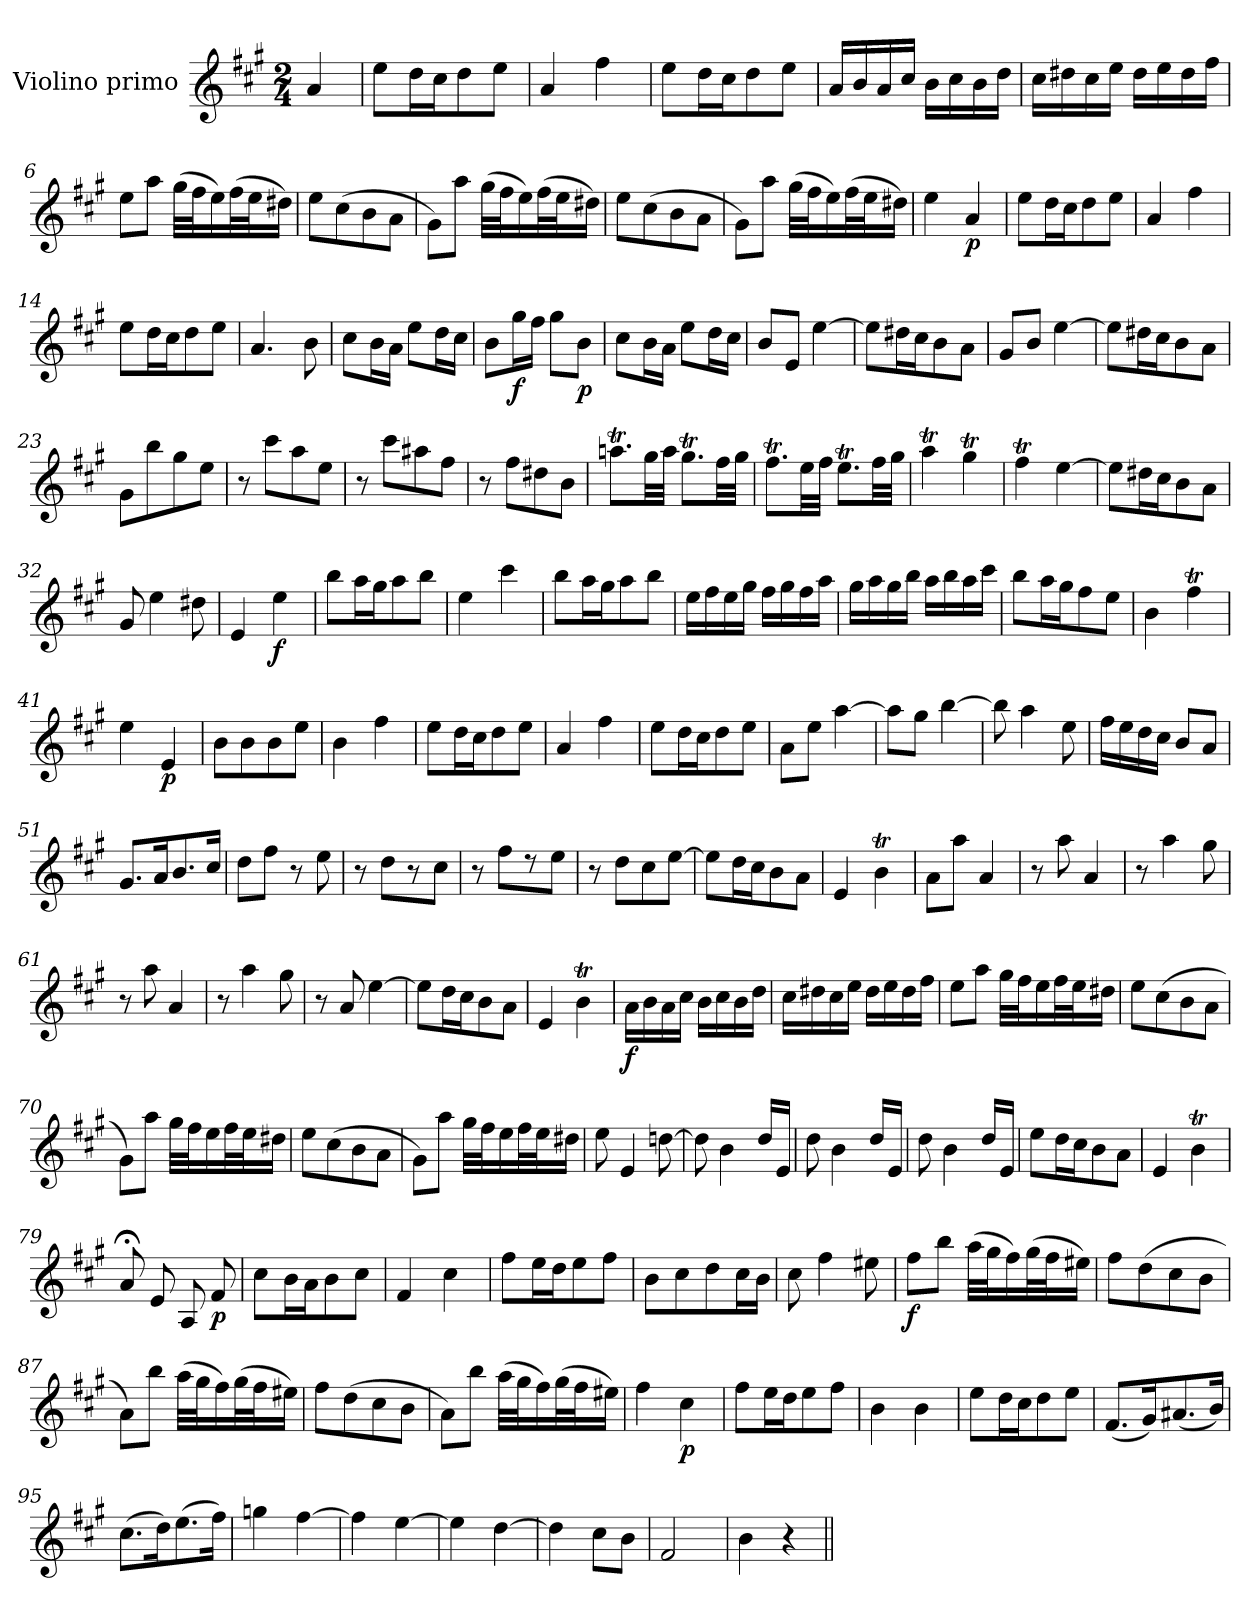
**kern	**dynam
*part1	*part1
*staff1	*staff1
*I"Violino primo	*
*I'Vln	*
*clefG2	*
*k[f#c#g#]	*
*M2/4	*
=	=
4a	Allegro
=1	=1
8eeL	.
16ddL	.
16cc#J	.
8dd	.
8eeJ	.
=2	=2
4a	.
4ff#	.
=3	=3
8eeL	.
16ddL	.
16cc#J	.
8dd	.
8eeJ	.
=4	=4
16a/LL	.
16b/	.
16a/	.
16cc#/JJ	.
16bLL	.
16cc#	.
16b	.
16ddJJ	.
=5	=5
16cc#LL	.
16dd#X	.
16cc#	.
16eeJJ	.
16dd#LL	.
16ee	.
16dd#	.
16ff#JJ	.
!!LO:LB:g=z
=6	=6
8eeL	.
8aaJ	.
(32gg#LLL	.
32ff#J	.
16ee)	.
(32ff#L	.
32eeJ	.
16dd#XJJ)	.
=7	=7
8eeL	.
(8cc#	.
8b	.
8aJ	.
=8	=8
8g#L)	.
8aaJ	.
(32gg#LLL	.
32ff#J	.
16ee)	.
(32ff#L	.
32eeJ	.
16dd#XJJ)	.
=9	=9
8eeL	.
(8cc#	.
8b	.
8aJ	.
=10	=10
8g#L)	.
8aaJ	.
(32gg#LLL	.
32ff#J	.
16ee)	.
(32ff#L	.
32eeJ	.
16dd#XJJ)	.
=11	=11
4ee	.
4a	p
!!LO:LB:g=z
=12	=12
8eeL	.
16ddL	.
16cc#J	.
8dd	.
8eeJ	.
=13	=13
4a	.
4ff#	.
=14	=14
8eeL	.
16ddL	.
16cc#J	.
8dd	.
8eeJ	.
=15	=15
4.a	.
8b	.
=16	=16
8cc#L	.
16bL	.
16aJJ	.
8eeL	.
16ddL	.
16cc#JJ	.
=17	=17
8bL	.
16gg#L	f
16ff#JJ	.
8gg#L	.
8bJ	p
=18	=18
8cc#L	.
16bL	.
16aJJ	.
8eeL	.
16ddL	.
16cc#JJ	.
!!LO:LB:g=z
=19	=19
8bL	.
8eJ	.
[4ee	.
=20	=20
8eeL]	.
16dd#XL	.
16cc#J	.
8b	.
8aJ	.
=21	=21
8g#L	.
8bJ	.
[4ee	.
=22	=22
8eeL]	.
16dd#XL	.
16cc#J	.
8b	.
8aJ	.
=23	=23
8g#L	.
8bb	.
8gg#	.
8eeJ	.
=24	=24
8r	.
8ccc#L	.
8aa	.
8eeJ	.
=25	=25
8r	.
8ccc#L	.
8aa#X	.
8ff#J	.
!!LO:LB:g=z
=26	=26
8r	.
8ff#L	.
8dd#X	.
8bJ	.
=27	=27
8.aanTL	.
32gg#LL	.
32aaJJJ	.
8.gg#tL	.
32ff#LL	.
32gg#JJJ	.
=28	=28
8.ff#TL	.
32eeLL	.
32ff#JJJ	.
8.eeTL	.
32ff#LL	.
32gg#JJJ	.
=29	=29
4aaT	.
4gg#t	.
=30	=30
4ff#T	.
[4ee	.
=31	=31
8eeL]	.
16dd#XL	.
16cc#J	.
8b	.
8aJ	.
=32	=32
8g#	.
4ee	.
8dd#X	.
!!LO:LB:g=z
=33	=33
4e	.
4ee	f
=34	=34
8bbL	.
16aaL	.
16gg#J	.
8aa	.
8bbJ	.
=35	=35
4ee	.
4ccc#	.
=36	=36
8bbL	.
16aaL	.
16gg#J	.
8aa	.
8bbJ	.
=37	=37
16eeLL	.
16ff#	.
16ee	.
16gg#JJ	.
16ff#LL	.
16gg#	.
16ff#	.
16aaJJ	.
=38	=38
16gg#LL	.
16aa	.
16gg#	.
16bbJJ	.
16aaLL	.
16bb	.
16aa	.
16ccc#JJ	.
!!LO:LB:g=z
=39	=39
8bbL	.
16aaL	.
16gg#J	.
8ff#	.
8eeJ	.
=40	=40
4b	.
4ff#T	.
=41	=41
4ee	.
4e	p
=42	=42
8bL	.
8b	.
8b	.
8eeJ	.
=43	=43
4b	.
4ff#	.
=44	=44
8eeL	.
16ddL	.
16cc#J	.
8dd	.
8eeJ	.
=45	=45
4a	.
4ff#	.
=46	=46
8eeL	.
16ddL	.
16cc#J	.
8dd	.
8eeJ	.
!!LO:LB:g=z
=47	=47
8aL	.
8eeJ	.
[4aa	.
=48	=48
8aaL]	.
8gg#J	.
[4bb	.
=49	=49
8bb]	.
4aa	.
8ee	.
=50	=50
16ff#LL	.
16ee	.
16dd	.
16cc#JJ	.
8bL	.
8aJ	.
=51	=51
8.g#L	.
16ak	.
8.b	.
16cc#Jk	.
=52	=52
8ddL	.
8ff#J	.
8r	.
8ee	.
=53	=53
8r	.
8ddL	.
8r	.
8cc#J	.
!!LO:LB:g=z
=54	=54
8r	.
8ff#L	.
8r	.
8eeJ	.
=55	=55
8r	.
8ddL	.
8cc#	.
[8eeJ	.
=56	=56
8eeL]	.
16ddL	.
16cc#J	.
8b	.
8aJ	.
=57	=57
4e	.
4bT	.
=58	=58
8aL	.
8aaJ	.
4a	.
=59	=59
8r	.
8aa	.
4a	.
=60	=60
8r	.
4aa	.
8gg#	.
=61	=61
8r	.
8aa	.
4a	.
!!LO:LB:g=z
=62	=62
8r	.
4aa	.
8gg#	.
=63	=63
8r	.
8a	.
[4ee	.
=64	=64
8eeL]	.
16ddL	.
16cc#J	.
8b	.
8aJ	.
=65	=65
4e	.
4bT	.
=66	=66
16aLL	f
16b	.
16a	.
16cc#JJ	.
16bLL	.
16cc#	.
16b	.
16ddJJ	.
=67	=67
16cc#LL	.
16dd#X	.
16cc#	.
16eeJJ	.
16dd#LL	.
16ee	.
16dd#	.
16ff#JJ	.
!!LO:PB:g=z
=68	=68
8eeL	.
8aaJ	.
32gg#LLL	.
32ff#J	.
16ee	.
32ff#L	.
32eeJ	.
16dd#XJJ	.
=69	=69
8eeL	.
(8cc#	.
8b	.
8aJ	.
=70	=70
8g#L)	.
8aaJ	.
32gg#LLL	.
32ff#J	.
16ee	.
32ff#L	.
32eeJ	.
16dd#XJJ	.
=71	=71
8eeL	.
(8cc#	.
8b	.
8aJ	.
=72	=72
8g#L)	.
8aaJ	.
32gg#LLL	.
32ff#J	.
16ee	.
32ff#L	.
32eeJ	.
16dd#XJJ	.
!!LO:LB:g=z
=73	=73
8ee	.
4e	.
[8ddn	.
=74	=74
8dd]	.
4b	.
16ddLL	.
16eJJ	.
=75	=75
8dd	.
4b	.
16ddLL	.
16eJJ	.
=76	=76
8dd	.
4b	.
16ddLL	.
16eJJ	.
=77	=77
8eeL	.
16ddL	.
16cc#J	.
8b	.
8aJ	.
=78	=78
4e	.
4bT	.
=79	=79
8a;<	.
8e	.
8A	.
8f#	p
!!LO:LB:g=z
=80	=80
8cc#L	.
16bL	.
16aJ	.
8b	.
8cc#J	.
=81	=81
4f#	.
4cc#	.
=82	=82
8ff#L	.
16eeL	.
16ddJ	.
8ee	.
8ff#J	.
=83	=83
8bL	.
8cc#	.
8dd	.
16cc#L	.
16bJJ	.
=84	=84
8cc#	.
4ff#	.
8ee#X	.
=85	=85
8ff#L	f
8bbJ	.
(32aaLLL	.
32gg#J	.
16ff#)	.
(32gg#L	.
32ff#J	.
16ee#XJJ)	.
=86	=86
8ff#L	.
(8dd	.
8cc#	.
8bJ	.
!!LO:LB:g=z
=87	=87
8aL)	.
8bbJ	.
(32aaLLL	.
32gg#J	.
16ff#)	.
(32gg#L	.
32ff#J	.
16ee#XJJ)	.
=88	=88
8ff#L	.
(8dd	.
8cc#	.
8bJ	.
=89	=89
8aL)	.
8bbJ	.
(32aaLLL	.
32gg#J	.
16ff#)	.
(32gg#L	.
32ff#J	.
16ee#XJJ)	.
=90	=90
4ff#	.
4cc#	p
=91	=91
8ff#L	.
16eeL	.
16ddJ	.
8ee	.
8ff#J	.
=92	=92
4b	.
4b	.
!!LO:LB:g=z
=93	=93
8eeL	.
16ddL	.
16cc#J	.
8dd	.
8eeJ	.
=94	=94
(8.f#L	.
16g#k)	.
(8.a#X	.
16bJk)	.
=95	=95
(8.cc#L	.
16ddk)	.
(8.ee	.
16ff#Jk)	.
=96	=96
4ggn	.
[4ff#	.
=97	=97
4ff#]	.
[4ee	.
=98	=98
4ee]	.
[4dd	.
=99	=99
4dd]	.
8cc#L	.
8bJ	.
=100	=100
2f#	.
!!LO:LB:g=z
=101	=101
4b	.
4r	.
=||	=||
*-	*-
